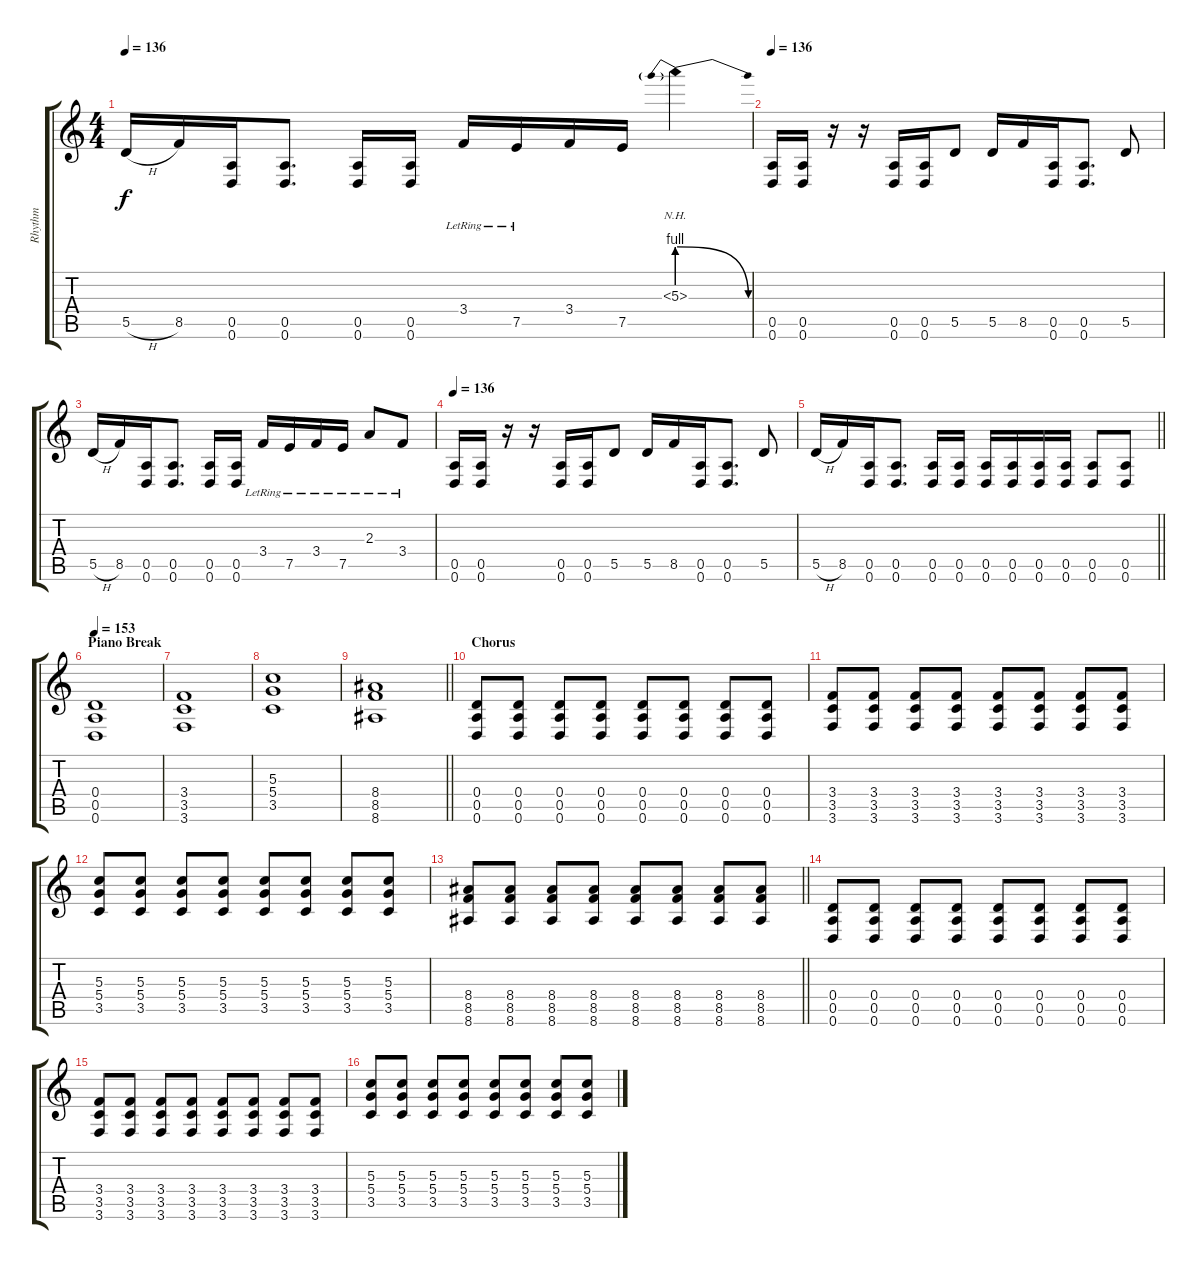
\track ("Rhythm" "Rhythm") {instrument distortionguitar}
\staff {score tabs}
\tuning (E4 B3 G3 D3 A2 D2) {hide}
\ts (4 4)
\tempo 136
\clef g2
\ks c
5.5{h}.16{dy f} 8.5.16 (0.5 0.6).16 (0.5 0.6).8{d} (0.5 0.6).16 (0.5 0.6).16 3.4{lr}.16 7.5{lr}.16 3.4.16 7.5.16 5.3{be (prebendrelease 0 4 60 0) nh}.4 |
\tempo 136
(0.5 0.6).16 (0.5 0.6).16 r.16 r.16 (0.5 0.6).16 (0.5 0.6).16 5.5.8 5.5.16 8.5.16 (0.5 0.6).16 (0.5 0.6).8{d} 5.5.8 |
5.5{h}.16 8.5.16 (0.5 0.6).16 (0.5 0.6).8{d} (0.5 0.6).16 (0.5 0.6).16 3.4{lr}.16 7.5{lr}.16 3.4{lr}.16 7.5{lr}.16 2.3{lr}.8 3.4{lr}.8 |
\tempo 136
(0.5 0.6).16 (0.5 0.6).16 r.16 r.16 (0.5 0.6).16 (0.5 0.6).16 5.5.8 5.5.16 8.5.16 (0.5 0.6).16 (0.5 0.6).8{d} 5.5.8 |
\barLineRight lightlight
5.5{h}.16 8.5.16 (0.5 0.6).16 (0.5 0.6).8{d} (0.5 0.6).16 (0.5 0.6).16 (0.5 0.6).16 (0.5 0.6).16 (0.5 0.6).16 (0.5 0.6).16 (0.5 0.6).8 (0.5 0.6).8 |
\section ("" "Piano Break")
\tempo 153
(0.4 0.5 0.6).1 |
(3.4 3.5 3.6).1 |
(5.3 5.4 3.5).1 |
\barLineRight lightlight
(8.4 8.5 8.6).1 |
\section ("" "Chorus")
(0.4 0.5 0.6).8 (0.4 0.5 0.6).8 (0.4 0.5 0.6).8 (0.4 0.5 0.6).8 (0.4 0.5 0.6).8 (0.4 0.5 0.6).8 (0.4 0.5 0.6).8 (0.4 0.5 0.6).8 |
(3.4 3.5 3.6).8 (3.4 3.5 3.6).8 (3.4 3.5 3.6).8 (3.4 3.5 3.6).8 (3.4 3.5 3.6).8 (3.4 3.5 3.6).8 (3.4 3.5 3.6).8 (3.4 3.5 3.6).8 |
(5.3 5.4 3.5).8 (5.3 5.4 3.5).8 (5.3 5.4 3.5).8 (5.3 5.4 3.5).8 (5.3 5.4 3.5).8 (5.3 5.4 3.5).8 (5.3 5.4 3.5).8 (5.3 5.4 3.5).8 |
\barLineRight lightlight
(8.4 8.5 8.6).8 (8.4 8.5 8.6).8 (8.4 8.5 8.6).8 (8.4 8.5 8.6).8 (8.4 8.5 8.6).8 (8.4 8.5 8.6).8 (8.4 8.5 8.6).8 (8.4 8.5 8.6).8 |
(0.4 0.5 0.6).8 (0.4 0.5 0.6).8 (0.4 0.5 0.6).8 (0.4 0.5 0.6).8 (0.4 0.5 0.6).8 (0.4 0.5 0.6).8 (0.4 0.5 0.6).8 (0.4 0.5 0.6).8 |
(3.4 3.5 3.6).8 (3.4 3.5 3.6).8 (3.4 3.5 3.6).8 (3.4 3.5 3.6).8 (3.4 3.5 3.6).8 (3.4 3.5 3.6).8 (3.4 3.5 3.6).8 (3.4 3.5 3.6).8 |
(5.3 5.4 3.5).8 (5.3 5.4 3.5).8 (5.3 5.4 3.5).8 (5.3 5.4 3.5).8 (5.3 5.4 3.5).8 (5.3 5.4 3.5).8 (5.3 5.4 3.5).8 (5.3 5.4 3.5).8
